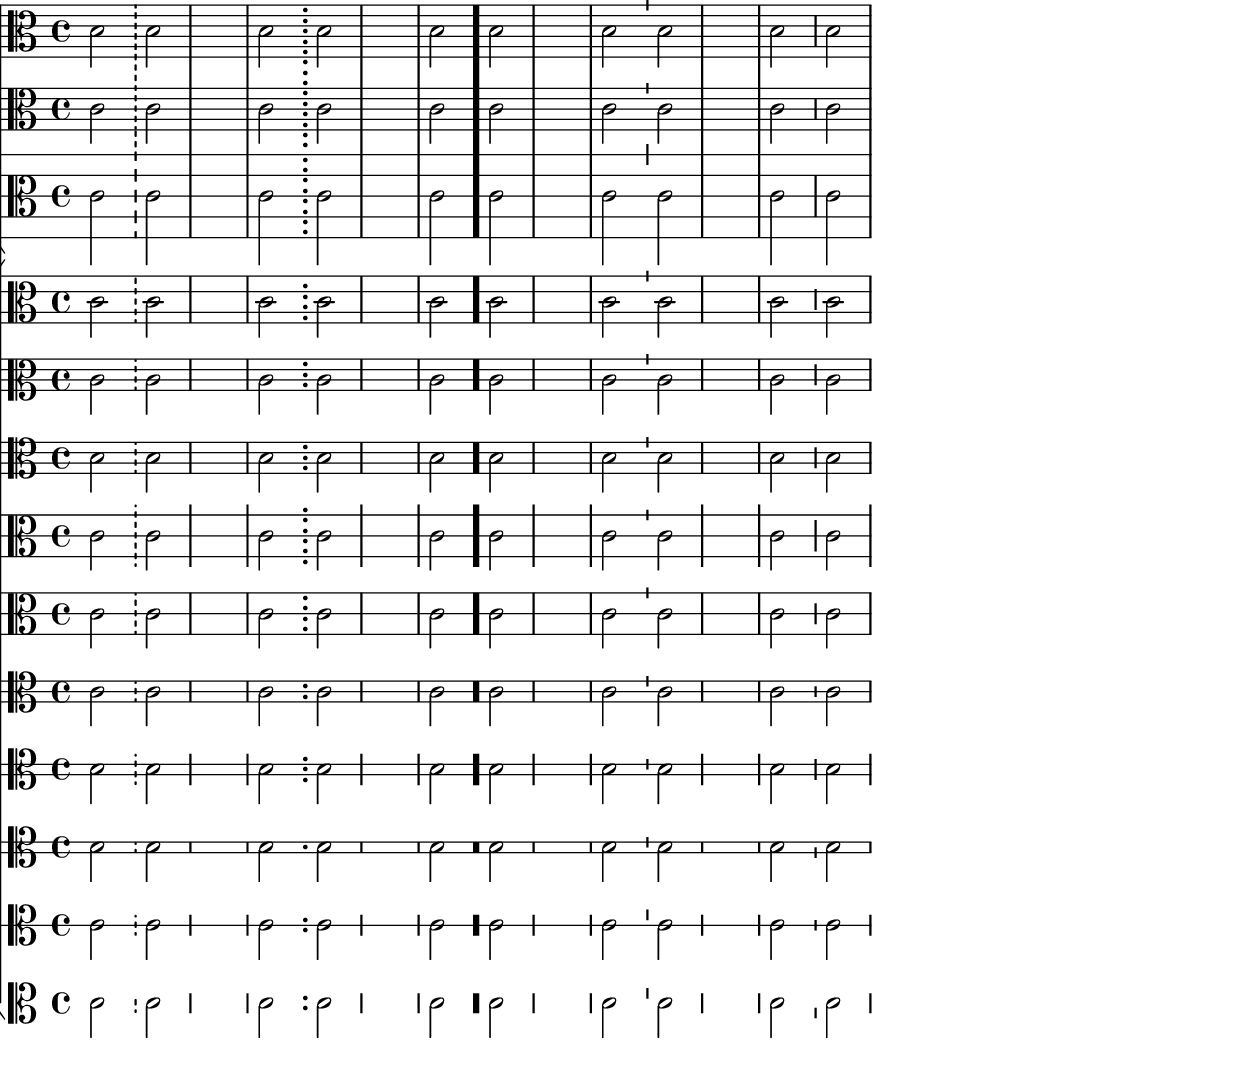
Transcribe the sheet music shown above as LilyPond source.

%% Generated by lilypond-book
%% Options: [exampleindent=10.16\mm,indent=0\mm,line-width=160\mm,paper-height=845.047\pt,paper-width=597.508\pt,papersize='(cons (* 597.508 pt) (* 845.047 pt))]
\include "lilypond-book-preamble.ly"


% ****************************************************************
% Start cut-&-pastable-section
% ****************************************************************

#(ly:set-option 'eps-box-padding 3.000000)



\paper {
  #(set-paper-size '(cons (* 597.508 pt) (* 845.047 pt)))
  indent = 0\mm
  line-width = 160\mm
  % offset the left padding, also add 1mm as lilypond creates cropped
  % images with a little space on the right
  line-width = #(- line-width (* mm  3.000000) (* mm 1))
}

\layout {
  
}




% ****************************************************************
% ly snippet:
% ****************************************************************
\sourcefilename "/lilypond-2.27.0/input/regression/bar-lines.ly"
\sourcefileline 0
\version "2.23.6"

\header { texidoc = "Various types of bar lines can be drawn.

The dashes in a dashed bar line covers staff lines exactly. Dashed
bar lines between staves start and end on a half dash precisely.

The dots in a dotted bar line are in spaces.

A thick bar line is created by \bar \".\", which is consistent
with e.g. \bar \"|.\"

A tick bar line is a short line of the same length as a staff
space, centered on the top-most bar line.

A short bar line has a height of half the height of the staff, rounded
up to an integer number of staff spaces.  It is usually centered
vertically, but on short staves, it is shifted down to distinguish it
from a normal bar line."
}

bars = {
  s2 \bar "!" s
  s1
  s2 \bar ";" s
  s1
  s2 \bar "." s
  s1
  s2 \bar "'" s
  s1
  s2 \bar "," s
}

music = \fixed c' {
  \clef "alto"
  c2 c
  s1
  c2 c
  s1
  c2 c
  s1
  c2 c
  s1
  c2 c
}

<<
  \new StaffGroup <<
    \new Staff \with {
      \override StaffSymbol.line-count = #6
    } <<
      \bars \music
    >>

    \new Staff \music

    \new Staff \with {
      \override StaffSymbol.staff-space = 2
    } \music
  >>

  \new ChoirStaff <<
    \new Staff \with {
      \override StaffSymbol.line-positions = #'(-4 -2 2 5)
    } \music

    \new Staff \with {
      \override StaffSymbol.line-positions = #'(-2 0 2 4)
    } \music

    \new Staff \with {
      \override StaffSymbol.line-count = #4
    } \music

    \new Staff \with {
      \override StaffSymbol.line-positions = #'(-4 0 4)
      \override BarLine.bar-extent = #'(-3 . 3)
    } \music

    \new Staff \with {
      \override StaffSymbol.line-positions = #'(-4 0 4)
    } \music

    \new Staff \with {
      \override StaffSymbol.line-count = #3
    } \music
    \new Staff \with {
      \override StaffSymbol.line-count = #2
    } \music

    \new Staff \with {
      \override StaffSymbol.line-count = #2
      \override BarLine.bar-extent = #'(-0.5 . 0.5)
    } \music

    \new Staff \with {
      \override StaffSymbol.line-count = #1
    } \music

    \new Staff \with {
      \override StaffSymbol.line-count = #0
    } \music
  >>
>>



% ****************************************************************
% end ly snippet
% ****************************************************************
